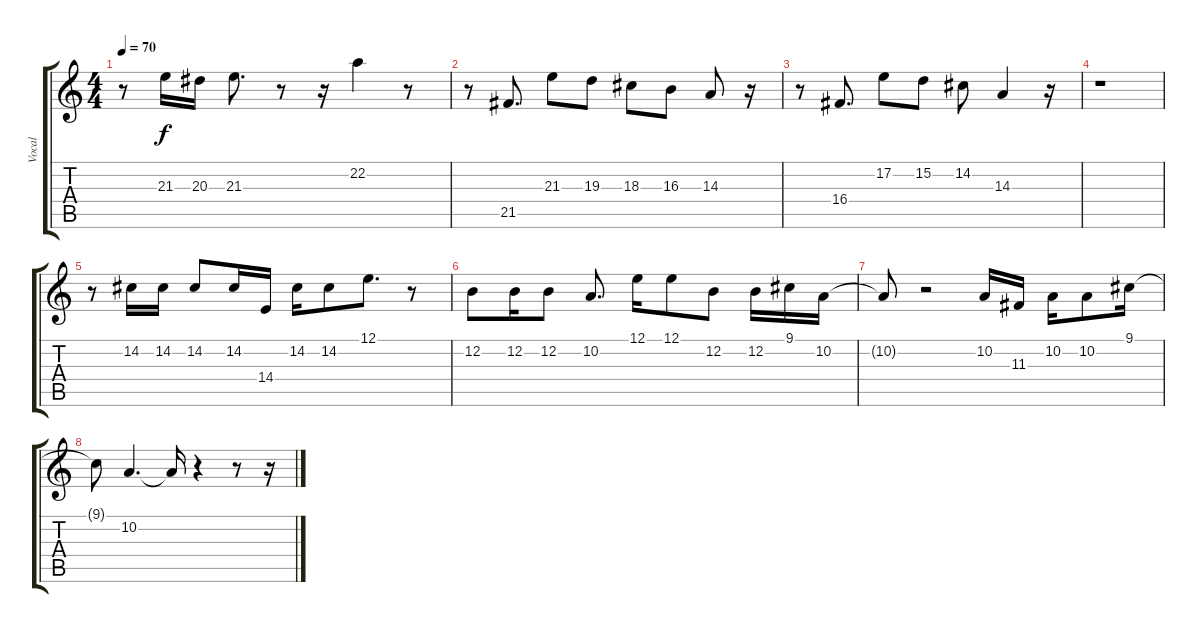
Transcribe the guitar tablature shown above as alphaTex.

\track ("Vocal" "Vocal") {instrument accordion}
\staff {score tabs}
\tuning (E4 B3 G3 D3 A2 E2) {hide}
\ts (4 4)
\tempo 70
\clef g2
\ks c
r.8{dy f} 21.3.16 20.3.16 21.3.8{d} r.8 r.16 22.2.4 r.8 |
r.8 21.5.8{d} 21.3.8 19.3.8 18.3.8 16.3.8 14.3.8 r.16 |
r.8 16.4.8{d} 17.2.8 15.2.8 14.2.8 14.3.4 r.16 |
r.1 |
r.8 14.2.16 14.2.16 14.2.8 14.2.16 14.4.16 14.2.16 14.2.8 12.1.8{d} r.8 |
12.2.8 12.2.16 12.2.8 10.2.8{d} 12.1.16 12.1.8 12.2.8 12.2.16 9.1.16 10.2.16 |
10.2{t}.8 r.2 10.2.16 11.3.16 10.2.16 10.2.8 9.1.16 |
9.1{t}.8 10.2.4{d volume 0} 10.2{t}.16 r.4 r.8 r.16
